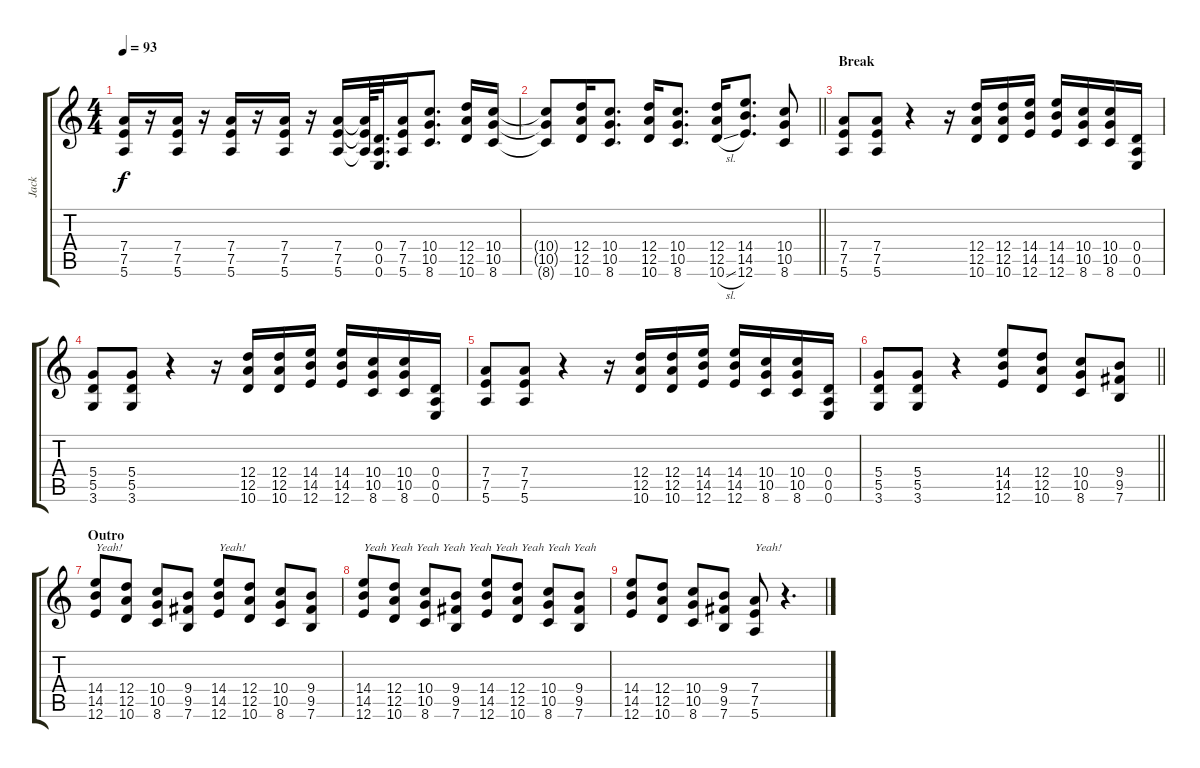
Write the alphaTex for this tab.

\track ("Jack" "Jack") {instrument distortionguitar}
\staff {score tabs}
\tuning (E4 B3 G3 D3 A2 E2) {hide}
\ts (4 4)
\tempo 93
\clef g2
\ks c
(7.4 7.5 5.6).16{dy f} r.16 (7.4 7.5 5.6).16 r.16 (7.4 7.5 5.6).16 r.16 (7.4 7.5 5.6).16 r.16 (7.4 7.5 5.6).16 (7.4{t} 7.5{t} 5.6{t}).64 (0.4 0.5 0.6).32{d} (7.4 7.5 5.6).16 (10.4 10.5 8.6).8{d} (12.4 12.5 10.6).16 (10.4 10.5 8.6).16 |
\barLineRight lightlight
(10.4{t} 10.5{t} 8.6{t}).8 (12.4 12.5 10.6).16 (10.4 10.5 8.6).8{d} (12.4 12.5 10.6).16 (10.4 10.5 8.6).8{d} (12.4 12.5 10.6{sl}).16 (14.4 14.5 12.6).8{d} (10.4 10.5 8.6).8 |
\section ("" "Break")
(7.4 7.5 5.6).8 (7.4 7.5 5.6).8 r.4 r.16 (12.4 12.5 10.6).16 (12.4 12.5 10.6).16 (14.4 14.5 12.6).16 (14.4 14.5 12.6).16 (10.4 10.5 8.6).16 (10.4 10.5 8.6).16 (0.4 0.5 0.6).16 |
(5.4 5.5 3.6).8 (5.4 5.5 3.6).8 r.4 r.16 (12.4 12.5 10.6).16 (12.4 12.5 10.6).16 (14.4 14.5 12.6).16 (14.4 14.5 12.6).16 (10.4 10.5 8.6).16 (10.4 10.5 8.6).16 (0.4 0.5 0.6).16 |
(7.4 7.5 5.6).8 (7.4 7.5 5.6).8 r.4 r.16 (12.4 12.5 10.6).16 (12.4 12.5 10.6).16 (14.4 14.5 12.6).16 (14.4 14.5 12.6).16 (10.4 10.5 8.6).16 (10.4 10.5 8.6).16 (0.4 0.5 0.6).16 |
\barLineRight lightlight
(5.4 5.5 3.6).8 (5.4 5.5 3.6).8 r.4 (14.4 14.5 12.6).8 (12.4 12.5 10.6).8 (10.4 10.5 8.6).8 (9.4 9.5 7.6).8 |
\section ("" "Outro")
(14.4 14.5 12.6).8{txt "Yeah!"} (12.4 12.5 10.6).8 (10.4 10.5 8.6).8 (9.4 9.5 7.6).8 (14.4 14.5 12.6).8{txt "Yeah!"} (12.4 12.5 10.6).8 (10.4 10.5 8.6).8 (9.4 9.5 7.6).8 |
(14.4 14.5 12.6).8{txt "Yeah Yeah Yeah Yeah Yeah Yeah Yeah Yeah Yeah"} (12.4 12.5 10.6).8 (10.4 10.5 8.6).8 (9.4 9.5 7.6).8 (14.4 14.5 12.6).8 (12.4 12.5 10.6).8 (10.4 10.5 8.6).8 (9.4 9.5 7.6).8 |
(14.4 14.5 12.6).8 (12.4 12.5 10.6).8 (10.4 10.5 8.6).8 (9.4 9.5 7.6).8 (7.4 7.5 5.6).8{txt "Yeah!"} r.4{d}
